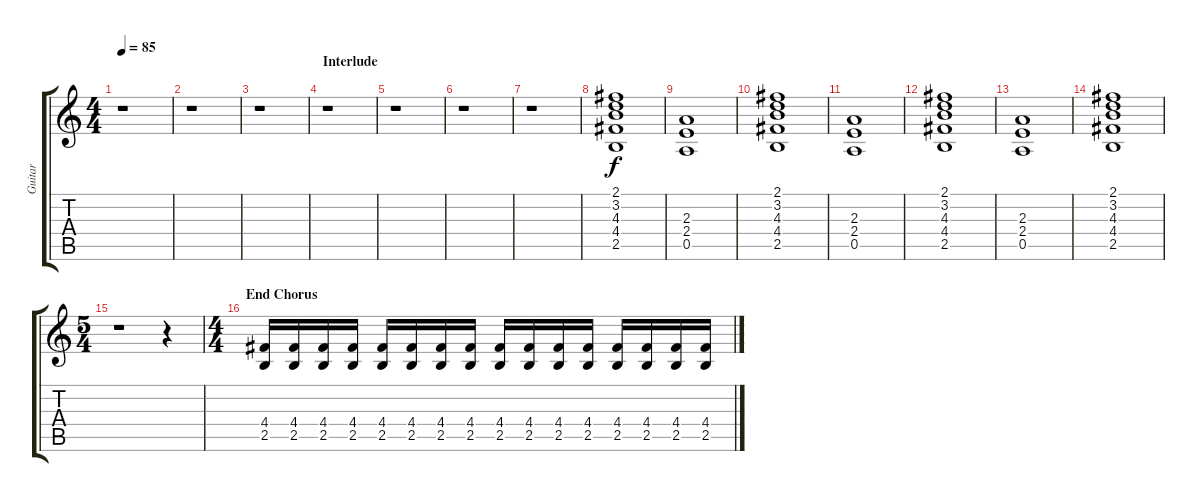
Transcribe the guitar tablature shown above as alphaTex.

\track ("Guitar" "Guitar") {instrument electricguitarclean}
\staff {score tabs}
\tuning (E4 B3 G3 D3 A2 D2) {hide}
\ts (4 4)
\tempo 85
\clef g2
\ks c
r.1{dy f} |
r.1 |
r.1 |
\section ("" "Interlude")
r.1 |
r.1 |
r.1 |
r.1 |
(2.1 3.2 4.3 4.4 2.5).1 |
(2.3 2.4 0.5).1 |
(2.1 3.2 4.3 4.4 2.5).1 |
(2.3 2.4 0.5).1 |
(2.1 3.2 4.3 4.4 2.5).1 |
(2.3 2.4 0.5).1 |
(2.1 3.2 4.3 4.4 2.5).1 |
\ts (5 4)
r.1 r.4 |
\ts (4 4)
\section ("" "End Chorus")
(4.4 2.5).16{instrument distortionguitar} (4.4 2.5).16 (4.4 2.5).16 (4.4 2.5).16 (4.4 2.5).16 (4.4 2.5).16 (4.4 2.5).16 (4.4 2.5).16 (4.4 2.5).16 (4.4 2.5).16 (4.4 2.5).16 (4.4 2.5).16 (4.4 2.5).16 (4.4 2.5).16 (4.4 2.5).16 (4.4 2.5).16
